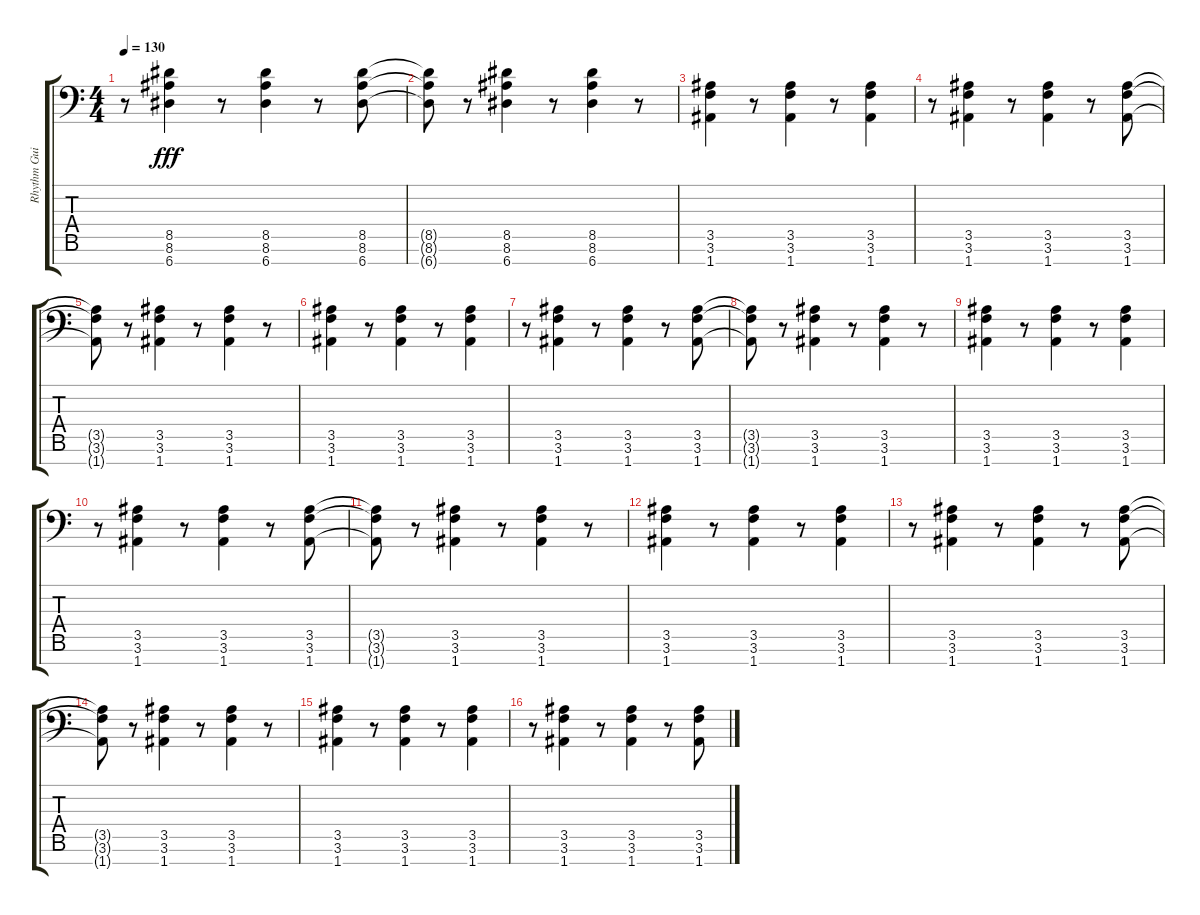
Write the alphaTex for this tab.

\track ("Rhythm Guitar 1" "Rhythm Gui") {instrument distortionguitar}
\staff {score tabs}
\tuning (D4 A3 F3 C3 G2 D2 A1) {hide}
\ts (4 4)
\tempo 130
\clef f4
\ks c
r.8{dy fff} (8.5 8.6 6.7).4 r.8 (8.5 8.6 6.7).4 r.8 (8.5 8.6 6.7).8 |
(8.5{t} 8.6{t} 6.7{t}).8 r.8 (8.5 8.6 6.7).4 r.8 (8.5 8.6 6.7).4 r.8 |
(3.5 3.6 1.7).4 r.8 (3.5 3.6 1.7).4 r.8 (3.5 3.6 1.7).4 |
r.8 (3.5 3.6 1.7).4 r.8 (3.5 3.6 1.7).4 r.8 (3.5 3.6 1.7).8 |
(3.5{t} 3.6{t} 1.7{t}).8 r.8 (3.5 3.6 1.7).4 r.8 (3.5 3.6 1.7).4 r.8 |
(3.5 3.6 1.7).4 r.8 (3.5 3.6 1.7).4 r.8 (3.5 3.6 1.7).4 |
r.8 (3.5 3.6 1.7).4 r.8 (3.5 3.6 1.7).4 r.8 (3.5 3.6 1.7).8 |
(3.5{t} 3.6{t} 1.7{t}).8 r.8 (3.5 3.6 1.7).4 r.8 (3.5 3.6 1.7).4 r.8 |
(3.5 3.6 1.7).4 r.8 (3.5 3.6 1.7).4 r.8 (3.5 3.6 1.7).4 |
r.8 (3.5 3.6 1.7).4 r.8 (3.5 3.6 1.7).4 r.8 (3.5 3.6 1.7).8 |
(3.5{t} 3.6{t} 1.7{t}).8 r.8 (3.5 3.6 1.7).4 r.8 (3.5 3.6 1.7).4 r.8 |
(3.5 3.6 1.7).4 r.8 (3.5 3.6 1.7).4 r.8 (3.5 3.6 1.7).4 |
r.8 (3.5 3.6 1.7).4 r.8 (3.5 3.6 1.7).4 r.8 (3.5 3.6 1.7).8 |
(3.5{t} 3.6{t} 1.7{t}).8 r.8 (3.5 3.6 1.7).4 r.8 (3.5 3.6 1.7).4 r.8 |
(3.5 3.6 1.7).4 r.8 (3.5 3.6 1.7).4 r.8 (3.5 3.6 1.7).4 |
r.8 (3.5 3.6 1.7).4 r.8 (3.5 3.6 1.7).4 r.8 (3.5 3.6 1.7).8
